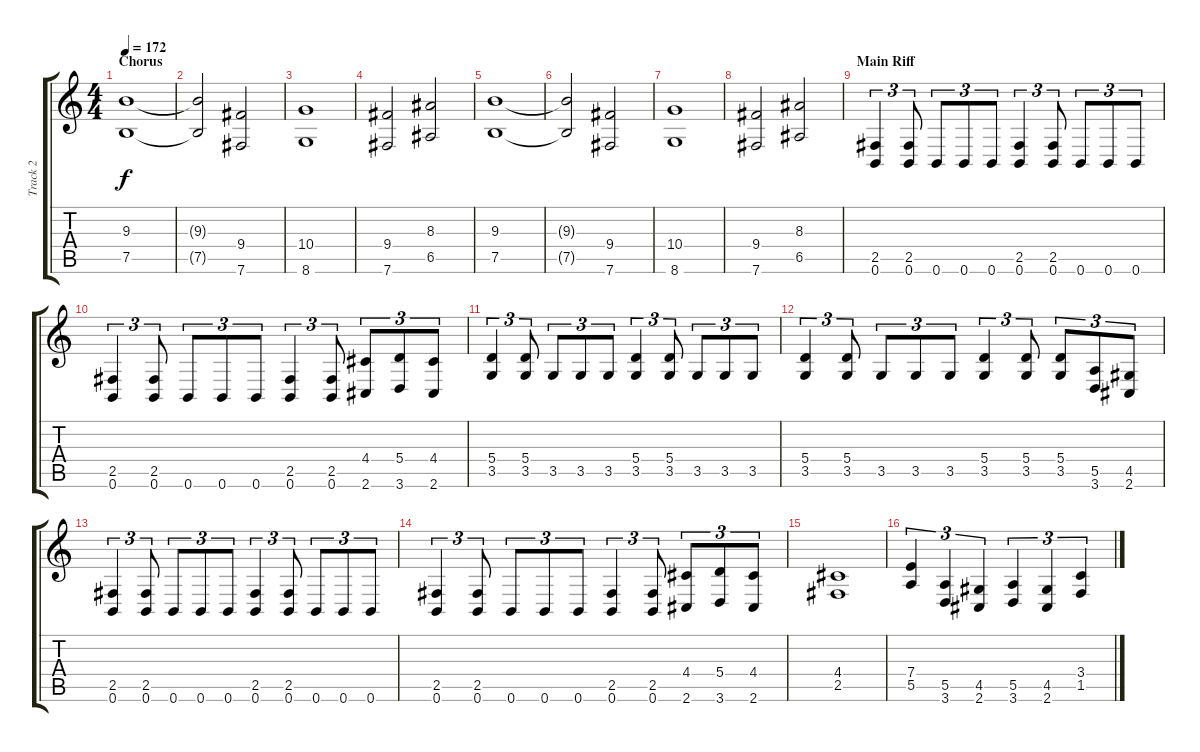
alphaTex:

\track ("Track 2" "Track 2") {instrument distortionguitar}
\staff {score tabs}
\tuning (B3 Gb3 D3 A2 E2 B1) {hide}
\ts (4 4)
\section ("" "Chorus")
\tempo 172
\clef g2
\ks c
(9.3 7.5).1{dy f} |
(9.3{t} 7.5{t}).2 (9.4 7.6).2 |
(10.4 8.6).1 |
(9.4 7.6).2 (8.3 6.5).2 |
(9.3 7.5).1 |
(9.3{t} 7.5{t}).2 (9.4 7.6).2 |
(10.4 8.6).1 |
(9.4 7.6).2 (8.3 6.5).2 |
\section ("" "Main Riff")
(2.5 0.6).4{tu (3 2)} (2.5 0.6).8{tu (3 2)} 0.6.8{tu (3 2)} 0.6.8{tu (3 2)} 0.6.8{tu (3 2)} (2.5 0.6).4{tu (3 2)} (2.5 0.6).8{tu (3 2)} 0.6.8{tu (3 2)} 0.6.8{tu (3 2)} 0.6.8{tu (3 2)} |
(2.5 0.6).4{tu (3 2)} (2.5 0.6).8{tu (3 2)} 0.6.8{tu (3 2)} 0.6.8{tu (3 2)} 0.6.8{tu (3 2)} (2.5 0.6).4{tu (3 2)} (2.5 0.6).8{tu (3 2)} (4.4 2.6).8{tu (3 2)} (5.4 3.6).8{tu (3 2)} (4.4 2.6).8{tu (3 2)} |
(5.4 3.5).4{tu (3 2)} (5.4 3.5).8{tu (3 2)} 3.5.8{tu (3 2)} 3.5.8{tu (3 2)} 3.5.8{tu (3 2)} (5.4 3.5).4{tu (3 2)} (5.4 3.5).8{tu (3 2)} 3.5.8{tu (3 2)} 3.5.8{tu (3 2)} 3.5.8{tu (3 2)} |
(5.4 3.5).4{tu (3 2)} (5.4 3.5).8{tu (3 2)} 3.5.8{tu (3 2)} 3.5.8{tu (3 2)} 3.5.8{tu (3 2)} (5.4 3.5).4{tu (3 2)} (5.4 3.5).8{tu (3 2)} (5.4 3.5).8{tu (3 2)} (5.5 3.6).8{tu (3 2)} (4.5 2.6).8{tu (3 2)} |
(2.5 0.6).4{tu (3 2)} (2.5 0.6).8{tu (3 2)} 0.6.8{tu (3 2)} 0.6.8{tu (3 2)} 0.6.8{tu (3 2)} (2.5 0.6).4{tu (3 2)} (2.5 0.6).8{tu (3 2)} 0.6.8{tu (3 2)} 0.6.8{tu (3 2)} 0.6.8{tu (3 2)} |
(2.5 0.6).4{tu (3 2)} (2.5 0.6).8{tu (3 2)} 0.6.8{tu (3 2)} 0.6.8{tu (3 2)} 0.6.8{tu (3 2)} (2.5 0.6).4{tu (3 2)} (2.5 0.6).8{tu (3 2)} (4.4 2.6).8{tu (3 2)} (5.4 3.6).8{tu (3 2)} (4.4 2.6).8{tu (3 2)} |
(4.4 2.5).1 |
(7.4 5.5).4{tu (3 2)} (5.5 3.6).4{tu (3 2)} (4.5 2.6).4{tu (3 2)} (5.5 3.6).4{tu (3 2)} (4.5 2.6).4{tu (3 2)} (3.4 1.5).4{tu (3 2)}
